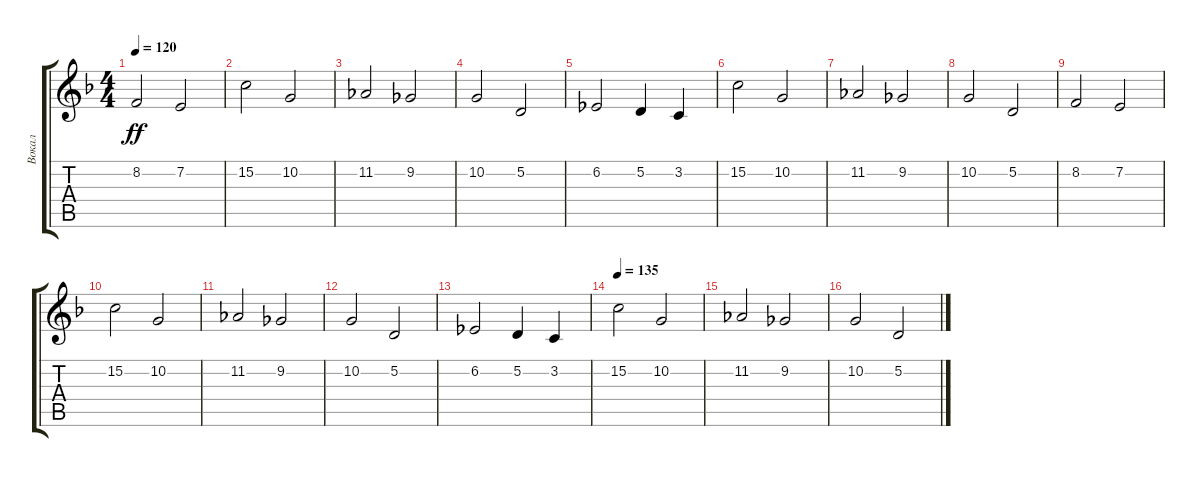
\track ("Вокал" "Вокал") {instrument trumpet}
\staff {score tabs}
\tuning (D4 A3 F3 C3 G2 D2) {hide}
\ts (4 4)
\tempo 120
\clef g2
\ks dminor
8.2.2{dy ff} 7.2.2 |
15.2.2 10.2.2 |
11.2.2 9.2.2 |
10.2.2 5.2.2 |
6.2.2 5.2.4 3.2.4 |
15.2.2 10.2.2 |
11.2.2 9.2.2 |
10.2.2 5.2.2 |
8.2.2 7.2.2 |
15.2.2 10.2.2 |
11.2.2 9.2.2 |
10.2.2 5.2.2 |
6.2.2 5.2.4 3.2.4 |
\tempo 135
15.2.2 10.2.2 |
11.2.2 9.2.2 |
10.2.2 5.2.2
